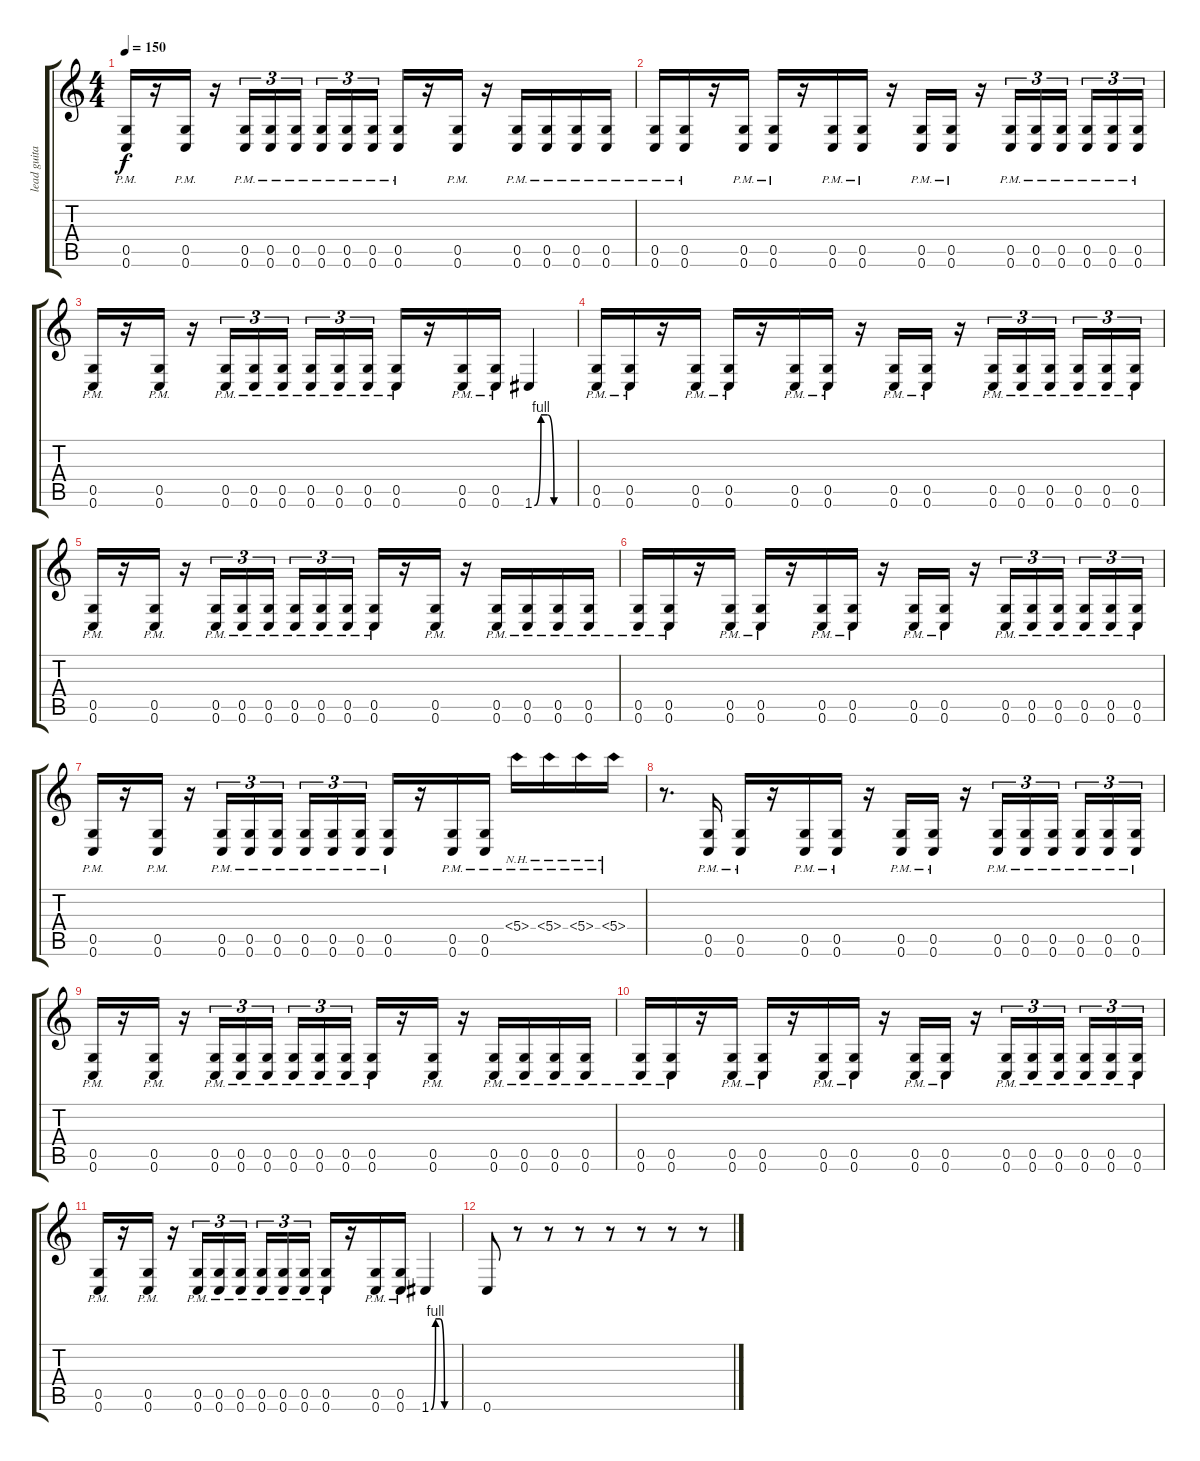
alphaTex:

\track ("lead guitar" "lead guita") {instrument distortionguitar}
\staff {score tabs}
\tuning (D4 A3 F3 C3 G2 C2) {hide}
\ts (4 4)
\tempo 150
\clef g2
\ks c
(0.5{pm} 0.6{pm}).16{dy f} r.16 (0.5{pm} 0.6{pm}).16 r.16 (0.5{pm} 0.6{pm}).16{tu (3 2)} (0.5{pm} 0.6{pm}).16{tu (3 2)} (0.5{pm} 0.6{pm}).16{tu (3 2) beam splitsecondary} (0.5{pm} 0.6{pm}).16{tu (3 2)} (0.5{pm} 0.6{pm}).16{tu (3 2)} (0.5{pm} 0.6{pm}).16{tu (3 2)} (0.5{pm} 0.6{pm}).16 r.16 (0.5{pm} 0.6{pm}).16 r.16 (0.5{pm} 0.6{pm}).16 (0.5{pm} 0.6{pm}).16 (0.5{pm} 0.6{pm}).16 (0.5{pm} 0.6{pm}).16 |
(0.5{pm} 0.6{pm}).16 (0.5{pm} 0.6{pm}).16 r.16 (0.5{pm} 0.6{pm}).16 (0.5{pm} 0.6{pm}).16 r.16 (0.5{pm} 0.6{pm}).16 (0.5{pm} 0.6{pm}).16 r.16 (0.5{pm} 0.6{pm}).16 (0.5{pm} 0.6{pm}).16 r.16 (0.5{pm} 0.6{pm}).16{tu (3 2)} (0.5{pm} 0.6{pm}).16{tu (3 2)} (0.5{pm} 0.6{pm}).16{tu (3 2) beam splitsecondary} (0.5{pm} 0.6{pm}).16{tu (3 2)} (0.5{pm} 0.6{pm}).16{tu (3 2)} (0.5{pm} 0.6{pm}).16{tu (3 2)} |
(0.5{pm} 0.6{pm}).16 r.16 (0.5{pm} 0.6{pm}).16 r.16 (0.5{pm} 0.6{pm}).16{tu (3 2)} (0.5{pm} 0.6{pm}).16{tu (3 2)} (0.5{pm} 0.6{pm}).16{tu (3 2) beam splitsecondary} (0.5{pm} 0.6{pm}).16{tu (3 2)} (0.5{pm} 0.6{pm}).16{tu (3 2)} (0.5{pm} 0.6{pm}).16{tu (3 2)} (0.5{pm} 0.6{pm}).16 r.16 (0.5{pm} 0.6{pm}).16 (0.5{pm} 0.6{pm}).16 1.6{be (custom 0 0 10 4 20 4 30 0 60 0)}.4 |
(0.5{pm} 0.6{pm}).16 (0.5{pm} 0.6{pm}).16 r.16 (0.5{pm} 0.6{pm}).16 (0.5{pm} 0.6{pm}).16 r.16 (0.5{pm} 0.6{pm}).16 (0.5{pm} 0.6{pm}).16 r.16 (0.5{pm} 0.6{pm}).16 (0.5{pm} 0.6{pm}).16 r.16 (0.5{pm} 0.6{pm}).16{tu (3 2)} (0.5{pm} 0.6{pm}).16{tu (3 2)} (0.5{pm} 0.6{pm}).16{tu (3 2) beam splitsecondary} (0.5{pm} 0.6{pm}).16{tu (3 2)} (0.5{pm} 0.6{pm}).16{tu (3 2)} (0.5{pm} 0.6{pm}).16{tu (3 2)} |
(0.5{pm} 0.6{pm}).16 r.16 (0.5{pm} 0.6{pm}).16 r.16 (0.5{pm} 0.6{pm}).16{tu (3 2)} (0.5{pm} 0.6{pm}).16{tu (3 2)} (0.5{pm} 0.6{pm}).16{tu (3 2) beam splitsecondary} (0.5{pm} 0.6{pm}).16{tu (3 2)} (0.5{pm} 0.6{pm}).16{tu (3 2)} (0.5{pm} 0.6{pm}).16{tu (3 2)} (0.5{pm} 0.6{pm}).16 r.16 (0.5{pm} 0.6{pm}).16 r.16 (0.5{pm} 0.6{pm}).16 (0.5{pm} 0.6{pm}).16 (0.5{pm} 0.6{pm}).16 (0.5{pm} 0.6{pm}).16 |
(0.5{pm} 0.6{pm}).16 (0.5{pm} 0.6{pm}).16 r.16 (0.5{pm} 0.6{pm}).16 (0.5{pm} 0.6{pm}).16 r.16 (0.5{pm} 0.6{pm}).16 (0.5{pm} 0.6{pm}).16 r.16 (0.5{pm} 0.6{pm}).16 (0.5{pm} 0.6{pm}).16 r.16 (0.5{pm} 0.6{pm}).16{tu (3 2)} (0.5{pm} 0.6{pm}).16{tu (3 2)} (0.5{pm} 0.6{pm}).16{tu (3 2) beam splitsecondary} (0.5{pm} 0.6{pm}).16{tu (3 2)} (0.5{pm} 0.6{pm}).16{tu (3 2)} (0.5{pm} 0.6{pm}).16{tu (3 2)} |
(0.5{pm} 0.6{pm}).16 r.16 (0.5{pm} 0.6{pm}).16 r.16 (0.5{pm} 0.6{pm}).16{tu (3 2)} (0.5{pm} 0.6{pm}).16{tu (3 2)} (0.5{pm} 0.6{pm}).16{tu (3 2) beam splitsecondary} (0.5{pm} 0.6{pm}).16{tu (3 2)} (0.5{pm} 0.6{pm}).16{tu (3 2)} (0.5{pm} 0.6{pm}).16{tu (3 2)} (0.5{pm} 0.6{pm}).16 r.16 (0.5{pm} 0.6{pm}).16 (0.5{pm} 0.6{pm}).16 5.4{nh pm}.16 5.4{nh pm}.16 5.4{nh pm}.16 5.4{nh pm}.16 |
r.8{d} (0.5{pm} 0.6{pm}).16 (0.5{pm} 0.6{pm}).16 r.16 (0.5{pm} 0.6{pm}).16 (0.5{pm} 0.6{pm}).16 r.16 (0.5{pm} 0.6{pm}).16 (0.5{pm} 0.6{pm}).16 r.16 (0.5{pm} 0.6{pm}).16{tu (3 2)} (0.5{pm} 0.6{pm}).16{tu (3 2)} (0.5{pm} 0.6{pm}).16{tu (3 2) beam splitsecondary} (0.5{pm} 0.6{pm}).16{tu (3 2)} (0.5{pm} 0.6{pm}).16{tu (3 2)} (0.5{pm} 0.6{pm}).16{tu (3 2)} |
(0.5{pm} 0.6{pm}).16 r.16 (0.5{pm} 0.6{pm}).16 r.16 (0.5{pm} 0.6{pm}).16{tu (3 2)} (0.5{pm} 0.6{pm}).16{tu (3 2)} (0.5{pm} 0.6{pm}).16{tu (3 2) beam splitsecondary} (0.5{pm} 0.6{pm}).16{tu (3 2)} (0.5{pm} 0.6{pm}).16{tu (3 2)} (0.5{pm} 0.6{pm}).16{tu (3 2)} (0.5{pm} 0.6{pm}).16 r.16 (0.5{pm} 0.6{pm}).16 r.16 (0.5{pm} 0.6{pm}).16 (0.5{pm} 0.6{pm}).16 (0.5{pm} 0.6{pm}).16 (0.5{pm} 0.6{pm}).16 |
(0.5{pm} 0.6{pm}).16 (0.5{pm} 0.6{pm}).16 r.16 (0.5{pm} 0.6{pm}).16 (0.5{pm} 0.6{pm}).16 r.16 (0.5{pm} 0.6{pm}).16 (0.5{pm} 0.6{pm}).16 r.16 (0.5{pm} 0.6{pm}).16 (0.5{pm} 0.6{pm}).16 r.16 (0.5{pm} 0.6{pm}).16{tu (3 2)} (0.5{pm} 0.6{pm}).16{tu (3 2)} (0.5{pm} 0.6{pm}).16{tu (3 2) beam splitsecondary} (0.5{pm} 0.6{pm}).16{tu (3 2)} (0.5{pm} 0.6{pm}).16{tu (3 2)} (0.5{pm} 0.6{pm}).16{tu (3 2)} |
(0.5{pm} 0.6{pm}).16 r.16 (0.5{pm} 0.6{pm}).16 r.16 (0.5{pm} 0.6{pm}).16{tu (3 2)} (0.5{pm} 0.6{pm}).16{tu (3 2)} (0.5{pm} 0.6{pm}).16{tu (3 2) beam splitsecondary} (0.5{pm} 0.6{pm}).16{tu (3 2)} (0.5{pm} 0.6{pm}).16{tu (3 2)} (0.5{pm} 0.6{pm}).16{tu (3 2)} (0.5{pm} 0.6{pm}).16 r.16 (0.5{pm} 0.6{pm}).16 (0.5{pm} 0.6{pm}).16 1.6{be (custom 0 0 10 4 20 4 30 0 60 0)}.4 |
0.6.8 r.8 r.8 r.8 r.8 r.8 r.8 r.8
